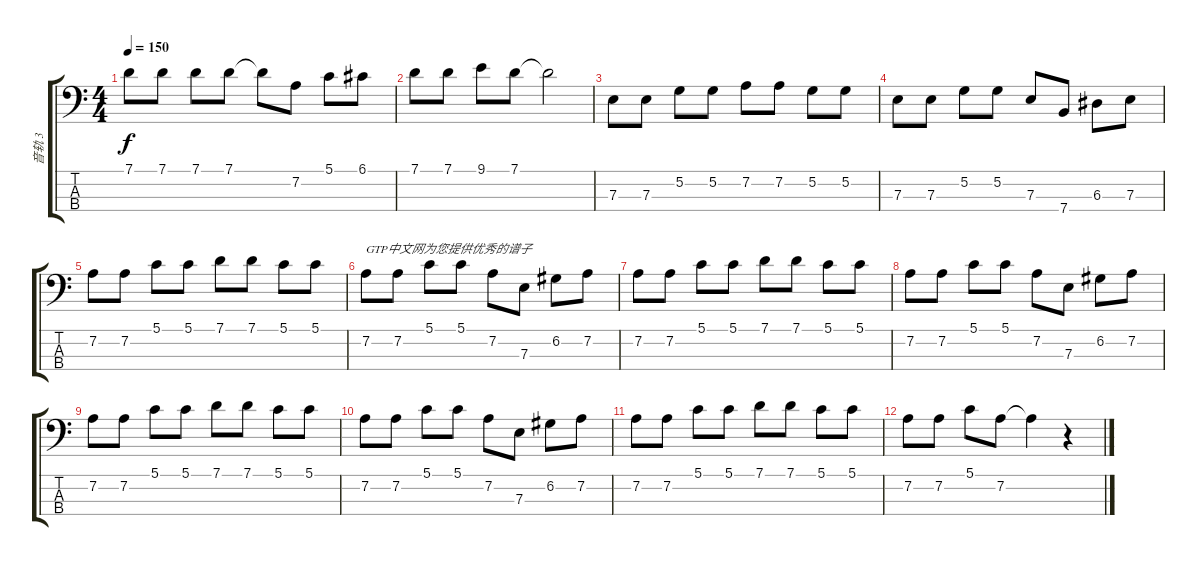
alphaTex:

\track ("音轨 3" "音轨 3") {instrument electricbassfinger}
\staff {score tabs}
\tuning (G2 D2 A1 E1) {hide}
\ts (4 4)
\tempo 150
\clef f4
\ks c
7.1.8{dy f} 7.1.8 7.1.8 7.1.8 7.1{t}.8 7.2.8 5.1.8 6.1.8 |
7.1.8 7.1.8 9.1.8 7.1.8 7.1{t}.2 |
7.3.8 7.3.8 5.2.8 5.2.8 7.2.8 7.2.8 5.2.8 5.2.8 |
7.3.8 7.3.8 5.2.8 5.2.8 7.3.8 7.4.8 6.3.8 7.3.8 |
7.2.8 7.2.8 5.1.8 5.1.8 7.1.8 7.1.8 5.1.8 5.1.8 |
7.2.8{txt "GTP中文网为您提供优秀的谱子"} 7.2.8 5.1.8 5.1.8 7.2.8 7.3.8 6.2.8 7.2.8 |
7.2.8 7.2.8 5.1.8 5.1.8 7.1.8 7.1.8 5.1.8 5.1.8 |
7.2.8 7.2.8 5.1.8 5.1.8 7.2.8 7.3.8 6.2.8 7.2.8 |
7.2.8 7.2.8 5.1.8 5.1.8 7.1.8 7.1.8 5.1.8 5.1.8 |
7.2.8 7.2.8 5.1.8 5.1.8 7.2.8 7.3.8 6.2.8 7.2.8 |
7.2.8 7.2.8 5.1.8 5.1.8 7.1.8 7.1.8 5.1.8 5.1.8 |
7.2.8 7.2.8 5.1.8 7.2.8 7.2{t}.4 r.4
